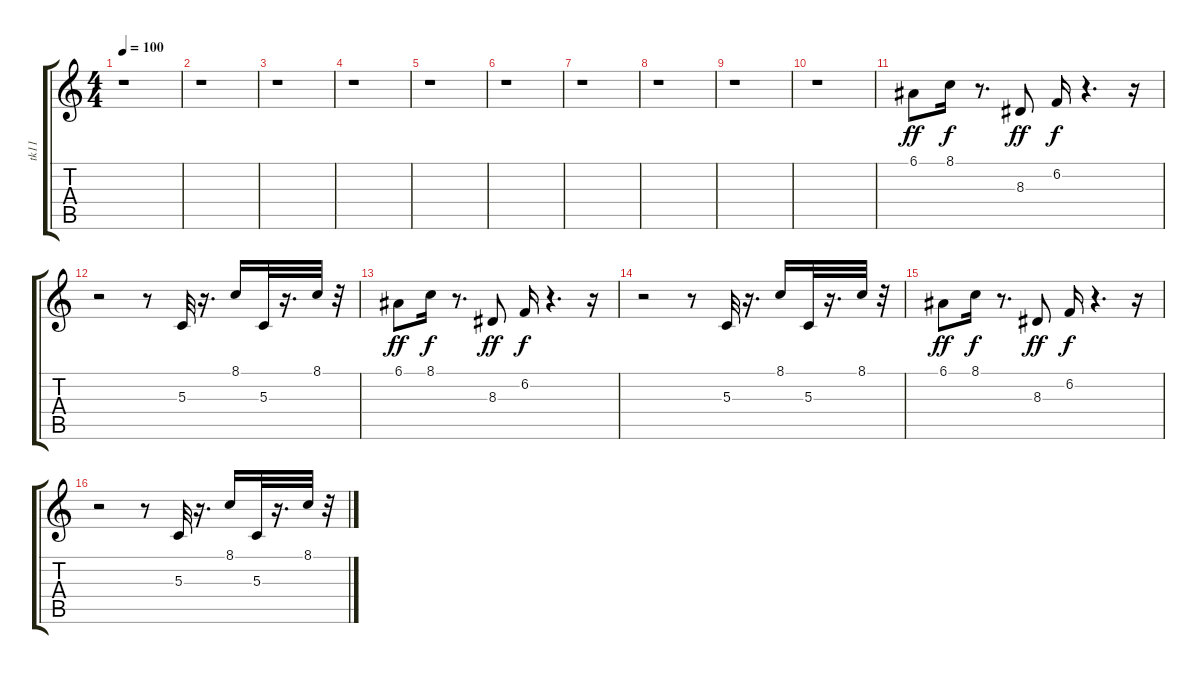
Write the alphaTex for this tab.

\track ("tk11" "tk11") {instrument acousticgrandpiano}
\staff {score tabs}
\tuning (E4 B3 G3 D3 A2 E2) {hide}
\ts (4 4)
\tempo 100
\clef g2
\ks c
r.1{dy f} |
r.1 |
r.1 |
r.1 |
r.1 |
r.1 |
r.1 |
r.1 |
r.1 |
r.1 |
6.1.8{dy ff} 8.1.16{dy f} r.8{d} 8.3.8{dy ff} 6.2.16{dy f} r.4{d} r.16 |
r.2 r.8 5.3.32 r.16{d} 8.1.16 5.3.32 r.16{d} 8.1.32 r.32 |
6.1.8{dy ff} 8.1.16{dy f} r.8{d} 8.3.8{dy ff} 6.2.16{dy f} r.4{d} r.16 |
r.2 r.8 5.3.32 r.16{d} 8.1.16 5.3.32 r.16{d} 8.1.32 r.32 |
6.1.8{dy ff} 8.1.16{dy f} r.8{d} 8.3.8{dy ff} 6.2.16{dy f} r.4{d} r.16 |
r.2 r.8 5.3.32 r.16{d} 8.1.16 5.3.32 r.16{d} 8.1.32 r.32
